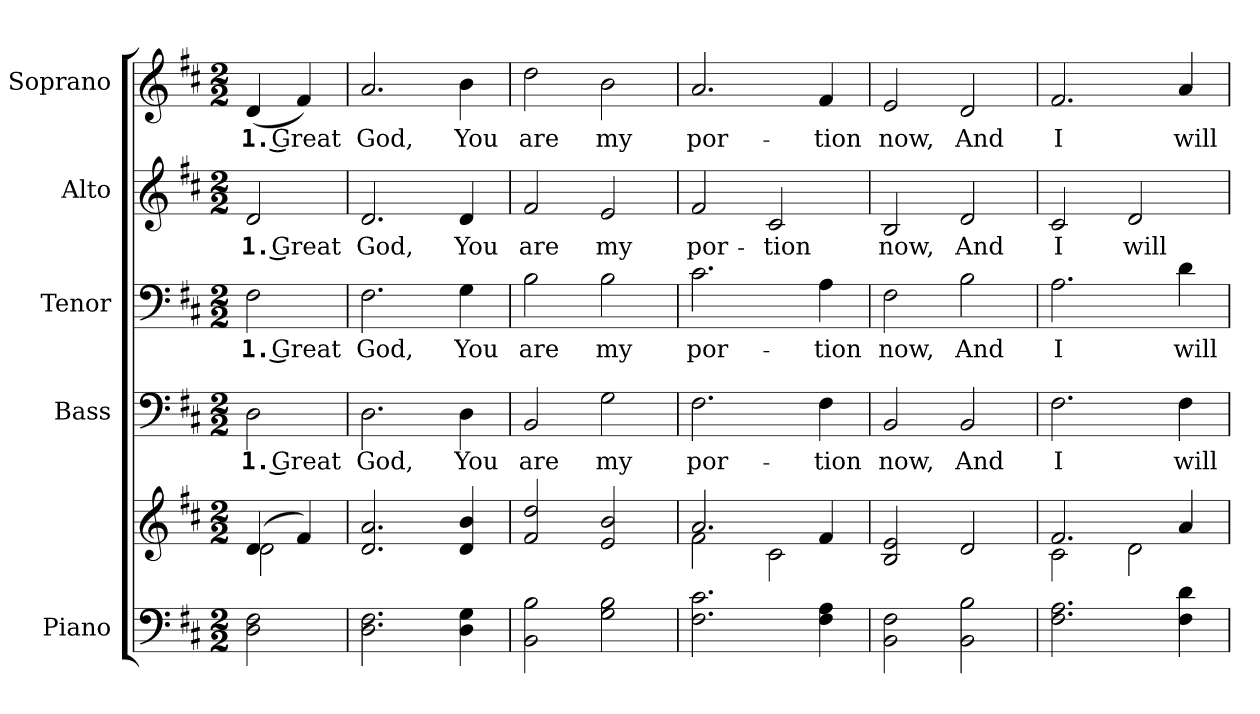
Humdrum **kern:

**kern	**kern	**kern	**text	**kern	**text	**kern	**text	**kern	**text
*part5	*part5	*part4	*part4	*part3	*part3	*part2	*part2	*part1	*part1
*staff6	*staff5	*staff4	*staff4	*staff3	*staff3	*staff2	*staff2	*staff1	*staff1
*I"Piano	*	*I"Bass	*	*I"Tenor	*	*I"Alto	*	*I"Soprano	*
*I'Pno.	*	*I'B.	*	*I'T.	*	*I'A.	*	*I'S.	*
!!LO:PB:g=z
*clefF4	*clefG2	*clefF4	*	*clefF4	*	*clefG2	*	*clefG2	*
*k[f#c#]	*k[f#c#]	*k[f#c#]	*	*k[f#c#]	*	*k[f#c#]	*	*k[f#c#]	*
*D:	*D:	*D:	*	*D:	*	*D:	*	*D:	*
*M2/2	*M2/2	*M2/2	*	*M2/2	*	*M2/2	*	*M2/2	*
*MM200	*MM200	*MM200	*	*MM200	*	*MM200	*	*MM200	*
=1	=1	=1	=1	=1	=1	=1	=1	=1	=1
*	*^	*	*	*	*	*	*	*	*
!	!	!	!	!LO:LY:b:color=#000000	!	!	!	!	!	!
!	!	!	!	!	!	!LO:LY:b:color=#000000	!	!	!	!
!	!	!	!	!	!	!	!	!LO:LY:b:color=#000000	!	!
!	!	!	!	!	!	!	!	!	!	!LO:LY:b:color=#000000
2Di\ 2F#i	(4di/	2di\	2Di\	1. Great	2F#i\	1. Great	2di/	1. Great	(4di/	1. Great
.	4f#i/)	.	.	.	.	.	.	.	4f#i/)	.
*	*v	*v	*	*	*	*	*	*	*	*
=2	=2	=2	=2	=2	=2	=2	=2	=2	=2
!	!	!	!LO:LY:b:color=#000000	!	!	!	!	!	!
!	!	!	!	!	!LO:LY:b:color=#000000	!	!	!	!
!	!	!	!	!	!	!	!LO:LY:b:color=#000000	!	!
!	!	!	!	!	!	!	!	!	!LO:LY:b:color=#000000
2.Di\ 2.F#i	2.di/ 2.ai	2.Di\	God,	2.F#i\	God,	2.di/	God,	2.ai/	God,
!	!	!	!LO:LY:b:color=#000000	!	!	!	!	!	!
!	!	!	!	!	!LO:LY:b:color=#000000	!	!	!	!
!	!	!	!	!	!	!	!LO:LY:b:color=#000000	!	!
!	!	!	!	!	!	!	!	!	!LO:LY:b:color=#000000
4Di\ 4Gi	4di/ 4bi	4Di\	You	4Gi\	You	4di/	You	4bi\	You
=3	=3	=3	=3	=3	=3	=3	=3	=3	=3
!	!	!	!LO:LY:b:color=#000000	!	!	!	!	!	!
!	!	!	!	!	!LO:LY:b:color=#000000	!	!	!	!
!	!	!	!	!	!	!	!LO:LY:b:color=#000000	!	!
!	!	!	!	!	!	!	!	!	!LO:LY:b:color=#000000
2BBi\ 2Bi	2f#i/ 2ddi	2BBi/	are	2Bi\	are	2f#i/	are	2ddi\	are
!	!	!	!LO:LY:b:color=#000000	!	!	!	!	!	!
!	!	!	!	!	!LO:LY:b:color=#000000	!	!	!	!
!	!	!	!	!	!	!	!LO:LY:b:color=#000000	!	!
!	!	!	!	!	!	!	!	!	!LO:LY:b:color=#000000
2Gi\ 2Bi	2ei/ 2bi	2Gi\	my	2Bi\	my	2ei/	my	2bi\	my
=4	=4	=4	=4	=4	=4	=4	=4	=4	=4
*	*^	*	*	*	*	*	*	*	*
!	!	!	!	!LO:LY:b:color=#000000	!	!	!	!	!	!
!	!	!	!	!	!	!LO:LY:b:color=#000000	!	!	!	!
!	!	!	!	!	!	!	!	!LO:LY:b:color=#000000	!	!
!	!	!	!	!	!	!	!	!	!	!LO:LY:b:color=#000000
2.F#i\ 2.c#i	2.ai/	2f#i\	2.F#i\	por-	2.c#i\	por-	2f#i/	por-	2.ai/	por-
!	!	!	!	!	!	!	!	!LO:LY:b:color=#000000	!	!
.	.	2c#i\	.	.	.	.	2c#i/	-tion	.	.
!	!	!	!	!LO:LY:b:color=#000000	!	!	!	!	!	!
!	!	!	!	!	!	!LO:LY:b:color=#000000	!	!	!	!
!	!	!	!	!	!	!	!	!	!	!LO:LY:b:color=#000000
4F#i\ 4Ai	4f#i/	.	4F#i\	-tion	4Ai\	-tion	.	.	4f#i/	-tion
*	*v	*v	*	*	*	*	*	*	*	*
=5	=5	=5	=5	=5	=5	=5	=5	=5	=5
!	!	!	!LO:LY:b:color=#000000	!	!	!	!	!	!
!	!	!	!	!	!LO:LY:b:color=#000000	!	!	!	!
!	!	!	!	!	!	!	!LO:LY:b:color=#000000	!	!
!	!	!	!	!	!	!	!	!	!LO:LY:b:color=#000000
2BBi\ 2F#i	2Bi/ 2ei	2BBi/	now,	2F#i\	now,	2Bi/	now,	2ei/	now,
!	!	!	!LO:LY:b:color=#000000	!	!	!	!	!	!
!	!	!	!	!	!LO:LY:b:color=#000000	!	!	!	!
!	!	!	!	!	!	!	!LO:LY:b:color=#000000	!	!
!	!	!	!	!	!	!	!	!	!LO:LY:b:color=#000000
2BBi\ 2Bi	2di/	2BBi/	And	2Bi\	And	2di/	And	2di/	And
=6	=6	=6	=6	=6	=6	=6	=6	=6	=6
*	*^	*	*	*	*	*	*	*	*
!	!	!	!	!LO:LY:b:color=#000000	!	!	!	!	!	!
!	!	!	!	!	!	!LO:LY:b:color=#000000	!	!	!	!
!	!	!	!	!	!	!	!	!LO:LY:b:color=#000000	!	!
!	!	!	!	!	!	!	!	!	!	!LO:LY:b:color=#000000
2.F#i\ 2.Ai	2.f#i/	2c#i\	2.F#i\	I	2.Ai\	I	2c#i/	I	2.f#i/	I
!	!	!	!	!	!	!	!	!LO:LY:b:color=#000000	!	!
.	.	2di\	.	.	.	.	2di/	will	.	.
!	!	!	!	!LO:LY:b:color=#000000	!	!	!	!	!	!
!	!	!	!	!	!	!LO:LY:b:color=#000000	!	!	!	!
!	!	!	!	!	!	!	!	!	!	!LO:LY:b:color=#000000
4F#i\ 4di	4ai/	.	4F#i\	will	4di\	will	.	.	4ai/	will
*	*v	*v	*	*	*	*	*	*	*	*
=	=	=	=	=	=	=	=	=	=
*-	*-	*-	*-	*-	*-	*-	*-	*-	*-
